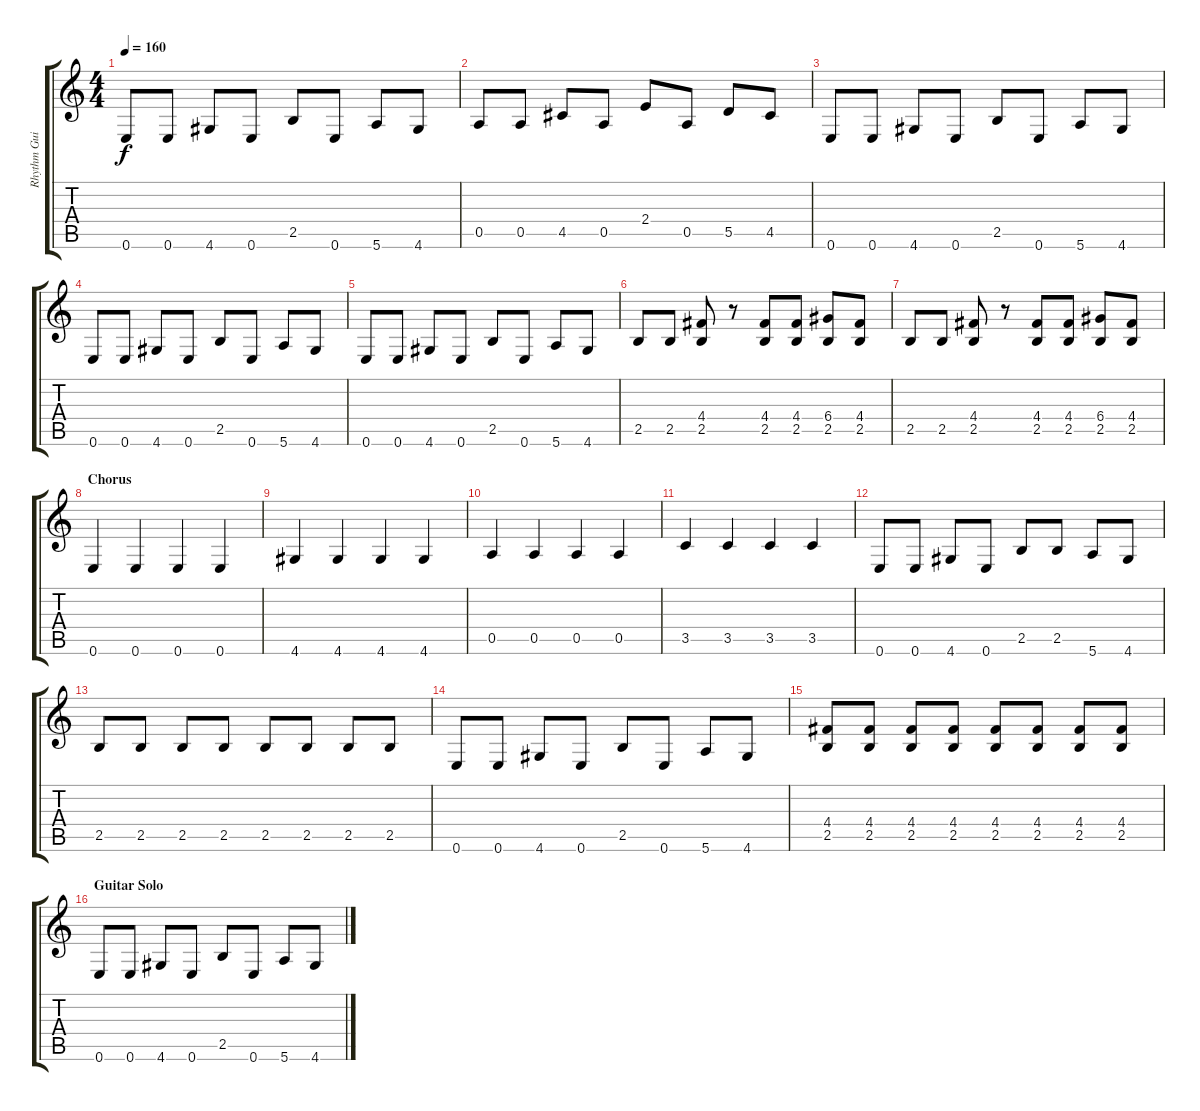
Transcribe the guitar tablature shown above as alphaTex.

\track ("Rhythm Guitar" "Rhythm Gui") {instrument electricguitarclean}
\staff {score tabs}
\tuning (E4 B3 G3 D3 A2 E2) {hide}
\ts (4 4)
\tempo 160
\clef g2
\ks c
0.6.8{dy f} 0.6.8 4.6.8 0.6.8 2.5.8 0.6.8 5.6.8 4.6.8 |
0.5.8 0.5.8 4.5.8 0.5.8 2.4.8 0.5.8 5.5.8 4.5.8 |
0.6.8 0.6.8 4.6.8 0.6.8 2.5.8 0.6.8 5.6.8 4.6.8 |
0.6.8 0.6.8 4.6.8 0.6.8 2.5.8 0.6.8 5.6.8 4.6.8 |
0.6.8 0.6.8 4.6.8 0.6.8 2.5.8 0.6.8 5.6.8 4.6.8 |
2.5.8 2.5.8 (4.4 2.5).8 r.8 (4.4 2.5).8 (4.4 2.5).8 (6.4 2.5).8 (4.4 2.5).8 |
2.5.8 2.5.8 (4.4 2.5).8 r.8 (4.4 2.5).8 (4.4 2.5).8 (6.4 2.5).8 (4.4 2.5).8 |
\section ("" "Chorus")
0.6.4 0.6.4 0.6.4 0.6.4 |
4.6.4 4.6.4 4.6.4 4.6.4 |
0.5.4 0.5.4 0.5.4 0.5.4 |
3.5.4 3.5.4 3.5.4 3.5.4 |
0.6.8 0.6.8 4.6.8 0.6.8 2.5.8 2.5.8 5.6.8 4.6.8 |
2.5.8 2.5.8 2.5.8 2.5.8 2.5.8 2.5.8 2.5.8 2.5.8 |
0.6.8 0.6.8 4.6.8 0.6.8 2.5.8 0.6.8 5.6.8 4.6.8 |
(4.4 2.5).8 (4.4 2.5).8 (4.4 2.5).8 (4.4 2.5).8 (4.4 2.5).8 (4.4 2.5).8 (4.4 2.5).8 (4.4 2.5).8 |
\section ("" "Guitar Solo")
0.6.8 0.6.8 4.6.8 0.6.8 2.5.8 0.6.8 5.6.8 4.6.8
